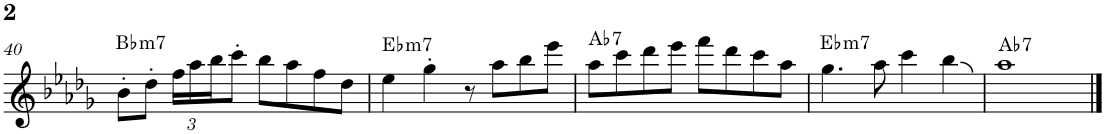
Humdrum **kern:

**kern	**harte
*part1	*part1
*staff1	*
*I"Alto Saxophone	*
*I'A. Sax.	*
!!LO:PB:g=z
*clefG2	*
*Trd5c9	*
*k[b-e-a-d-g-]	*
*M4/4	*
=40	=40
!	!LO:H:kt=m7
8b-'\L	Bb:min7
8dd-'\J	.
*Xbrackettup	*
24ff\LL	.
24aa-\	.
24bb-\J	.
8ccc'\J	.
8bb-\L	.
8aa-\	.
8ff\	.
8dd-\J	.
=41	=41
!	!LO:H:kt=m7
4ee-\	Eb:min7
4gg-'\	.
8r	.
8aa-\L	.
8bb-\	.
8eee-\J	.
=42	=42
!	!LO:H:kt=7
8aa-\L	Ab:7
8ccc\	.
8ddd-\	.
8eee-\J	.
8fff\L	.
8ddd-\	.
8ccc\	.
8aa-\J	.
=43	=43
!	!LO:H:kt=m7
4.gg-\	Eb:min7
8aa-\	.
4ccc\	.
4bb-\	.
=44	=44
!	!LO:H:kt=7
1aa-	Ab:7
==	==
*-	*-
